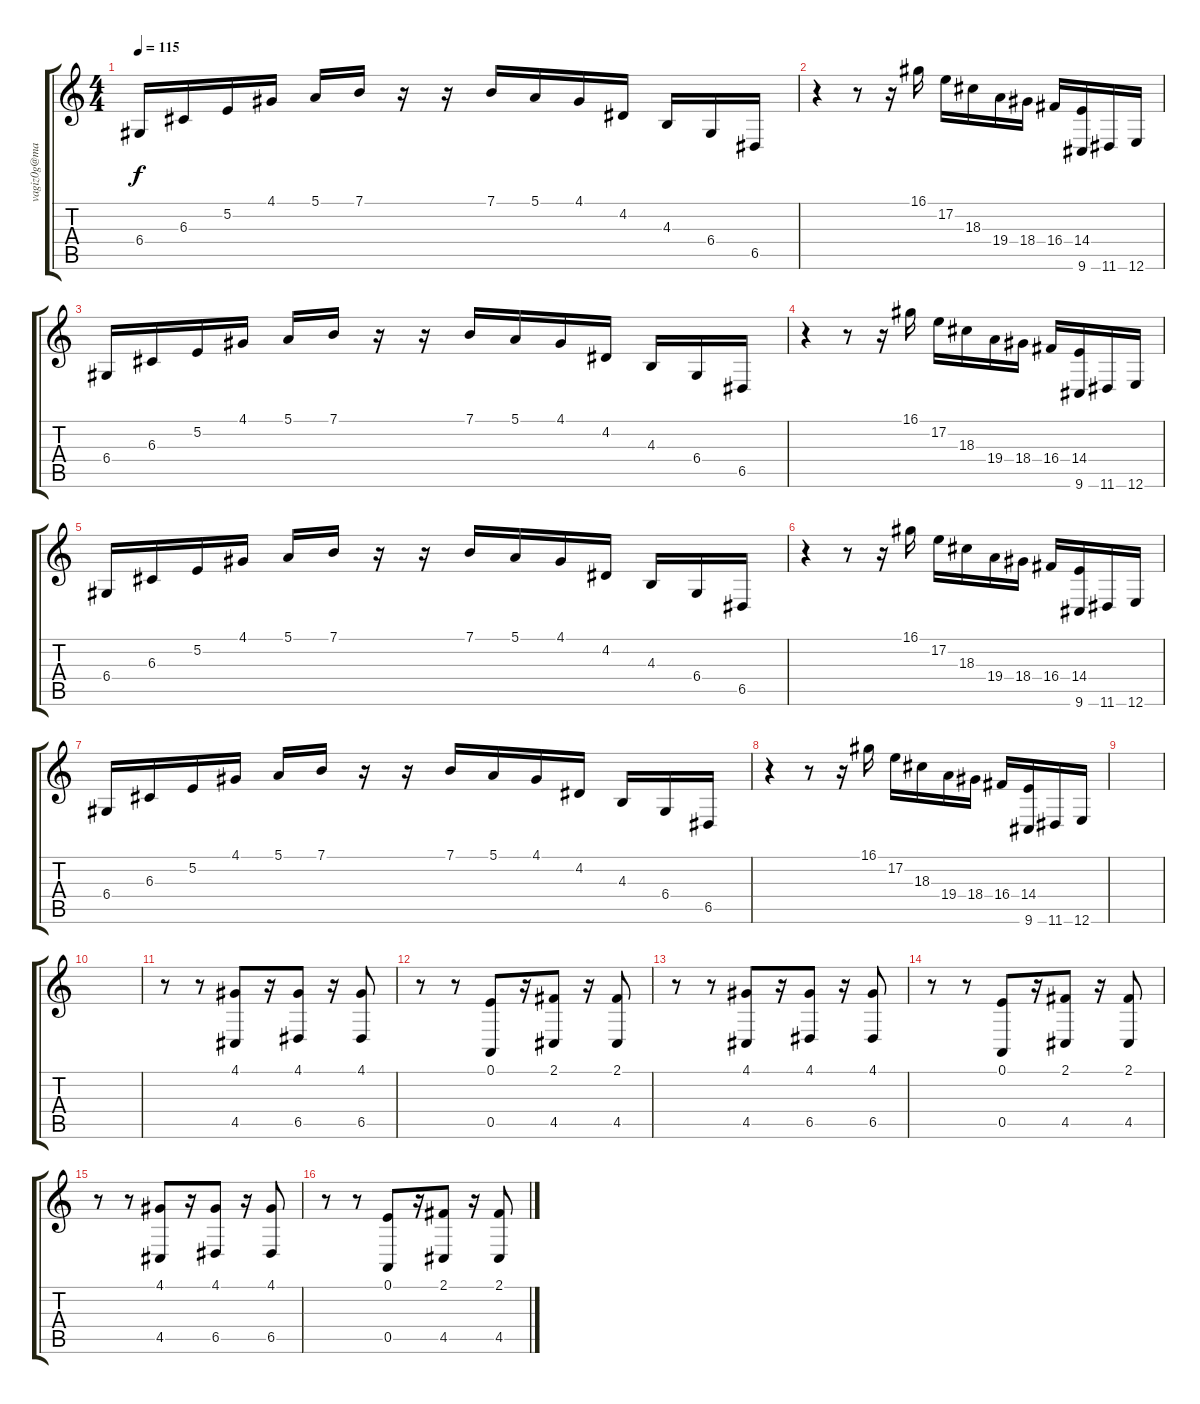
\track ("" "vagiz0g@ma") {instrument pizzicatostrings}
\staff {score tabs}
\tuning (E4 B3 G3 D3 A2 E2) {hide}
\ts (4 4)
\tempo 115
\clef g2
\ks c
6.4.16{dy f} 6.3.16 5.2.16 4.1.16 5.1.16 7.1.16 r.16 r.16 7.1.16 5.1.16 4.1.16 4.2.16 4.3.16 6.4.16 6.5.16 |
r.4 r.8 r.16 16.1.16 17.2.16 18.3.16 19.4.16 18.4.16 16.4.16 (14.4 9.6).16 11.6.16 12.6.16 |
6.4.16 6.3.16 5.2.16 4.1.16 5.1.16 7.1.16 r.16 r.16 7.1.16 5.1.16 4.1.16 4.2.16 4.3.16 6.4.16 6.5.16 |
r.4 r.8 r.16 16.1.16 17.2.16 18.3.16 19.4.16 18.4.16 16.4.16 (14.4 9.6).16 11.6.16 12.6.16 |
6.4.16 6.3.16 5.2.16 4.1.16 5.1.16 7.1.16 r.16 r.16 7.1.16 5.1.16 4.1.16 4.2.16 4.3.16 6.4.16 6.5.16 |
r.4 r.8 r.16 16.1.16 17.2.16 18.3.16 19.4.16 18.4.16 16.4.16 (14.4 9.6).16 11.6.16 12.6.16 |
6.4.16 6.3.16 5.2.16 4.1.16 5.1.16 7.1.16 r.16 r.16 7.1.16 5.1.16 4.1.16 4.2.16 4.3.16 6.4.16 6.5.16 |
r.4 r.8 r.16 16.1.16 17.2.16 18.3.16 19.4.16 18.4.16 16.4.16 (14.4 9.6).16 11.6.16 12.6.16 |
|
|
r.8 r.8 (4.1 4.5).8 r.16 (4.1 6.5).8 r.16 (4.1 6.5).8 |
r.8 r.8 (0.1 0.5).8 r.16 (2.1 4.5).8 r.16 (2.1 4.5).8 |
r.8 r.8 (4.1 4.5).8 r.16 (4.1 6.5).8 r.16 (4.1 6.5).8 |
r.8 r.8 (0.1 0.5).8 r.16 (2.1 4.5).8 r.16 (2.1 4.5).8 |
r.8 r.8 (4.1 4.5).8 r.16 (4.1 6.5).8 r.16 (4.1 6.5).8 |
r.8 r.8 (0.1 0.5).8 r.16 (2.1 4.5).8 r.16 (2.1 4.5).8
